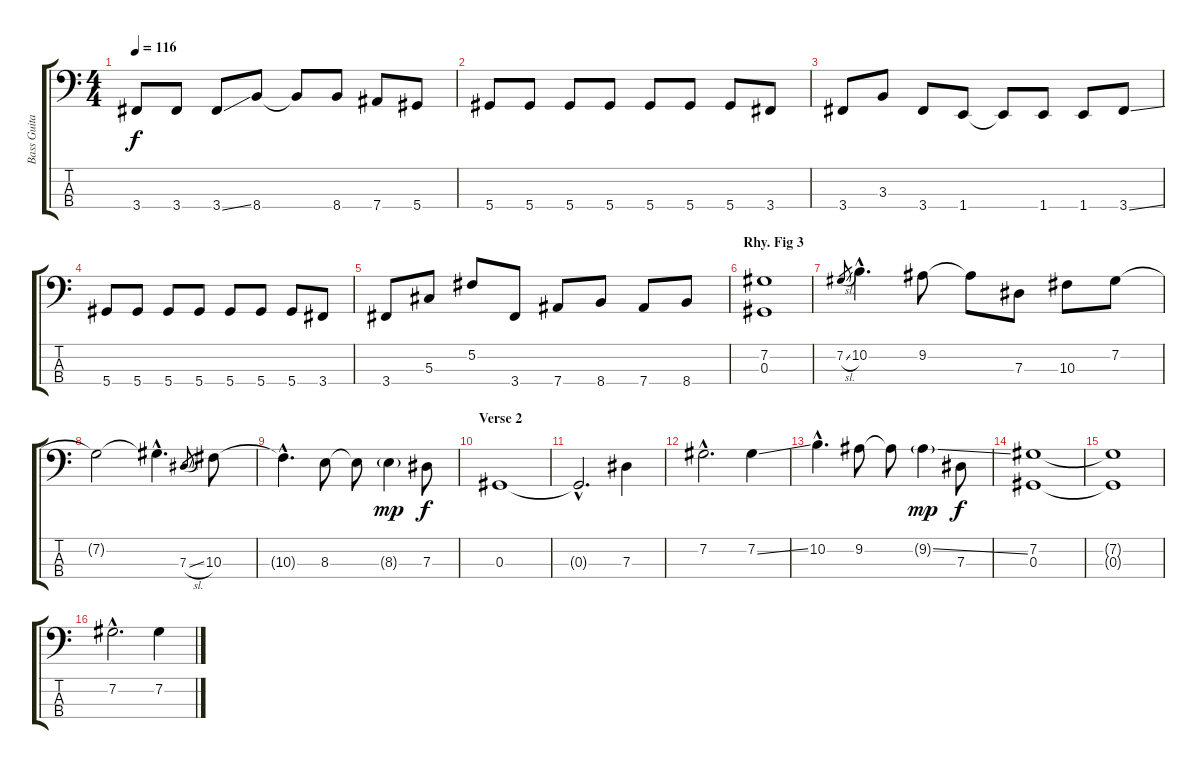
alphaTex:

\track ("Bass Guitar" "Bass Guita") {instrument electricbasspick}
\staff {score tabs}
\tuning (Gb2 Db2 Ab1 Eb1) {hide}
\ts (4 4)
\tempo 116
\clef f4
\ks c
3.4.8{dy f} 3.4.8 3.4{ss}.8 8.4.8 8.4{t}.8 8.4.8 7.4.8 5.4.8 |
5.4.8 5.4.8 5.4.8 5.4.8 5.4.8 5.4.8 5.4.8 3.4.8 |
3.4.8 3.3.8 3.4.8 1.4.8 1.4{t}.8 1.4.8 1.4.8 3.4{ss}.8 |
5.4.8 5.4.8 5.4.8 5.4.8 5.4.8 5.4.8 5.4.8 3.4.8 |
3.4.8 5.3.8 5.2.8 3.4.8 7.4.8 8.4.8 7.4.8 8.4.8 |
\section ("" "Rhy. Fig 3")
(7.2 0.3).1 |
7.2{sl}.8{gr} 10.2{hac}.4{d} 9.2.8 9.2{t}.8 7.3.8 10.3.8 7.2.8 |
7.2{t}.2 7.2{hac t}.4{d} 7.3{sl}.8{gr} 10.3.8 |
10.3{hac t}.4{d} 8.3.8 8.3{t}.8 8.3{g}.4{dy mp} 7.3.8{dy f} |
\section ("" "Verse 2")
0.3.1 |
0.3{hac t}.2{d} 7.3.4 |
7.2{hac}.2{d} 7.2{ss}.4 |
10.2{hac}.4{d} 9.2.8 9.2{t}.8 9.2{ss g}.4{dy mp} 7.3.8{dy f} |
(7.2 0.3).1 |
(7.2{t} 0.3{t}).1 |
7.2{hac}.2{d} 7.2{ss}.4
